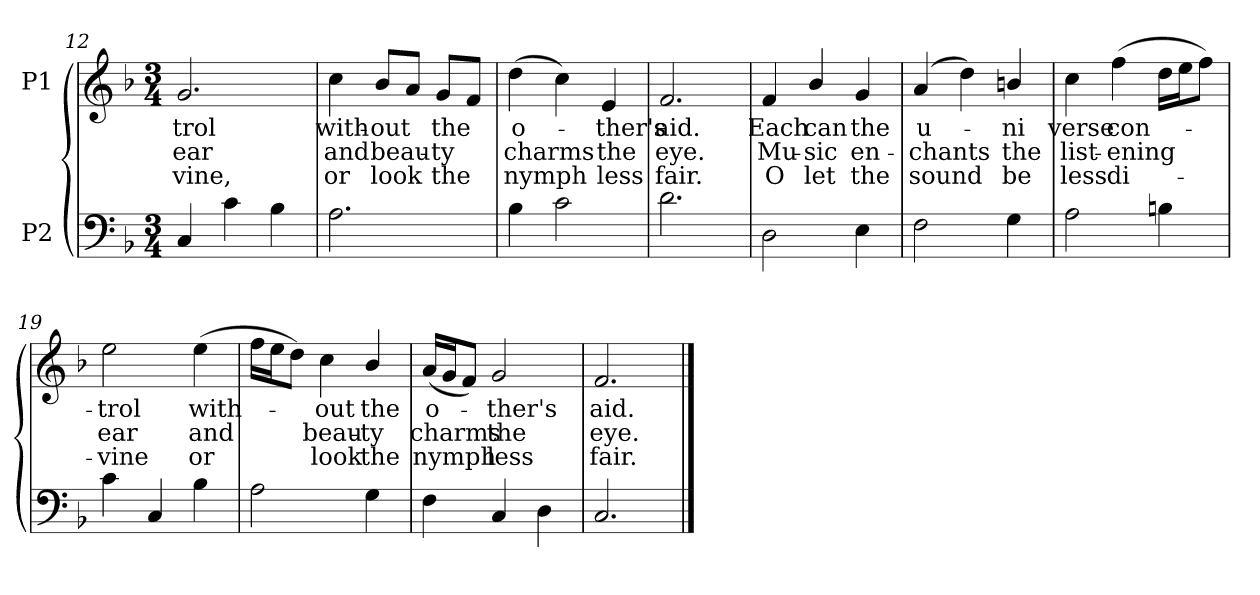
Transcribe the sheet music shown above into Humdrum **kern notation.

**kern	**kern	**text	**text	**text
*part2	*part1	*part1	*part1	*part1
*staff2	*staff1	*staff1	*staff1	*staff1
*I"P2	*I"P1	*	*	*
*clefF4	*clefG2	*	*	*
*k[b-]	*k[b-]	*	*	*
*F:	*F:	*	*	*
*M3/4	*M3/4	*	*	*
=12	=12	=12	=12	=12
!	!	!LO:LY:b:color=#000000	!LO:LY:b:color=#000000	!LO:LY:b:color=#000000
4Ci/	2.gi/	-trol	ear	-vine,
4ci\	.	.	.	.
4B-i\	.	.	.	.
=13	=13	=13	=13	=13
!	!	!LO:LY:b:color=#000000	!LO:LY:b:color=#000000	!LO:LY:b:color=#000000
2.Ai\	4cci\	with-	and	or
!	!	!LO:LY:b:color=#000000	!LO:LY:b:color=#000000	!LO:LY:b:color=#000000
.	8b-i/L	-out	beau-	look
.	8ai/J	.	.	.
!	!	!LO:LY:b:color=#000000	!LO:LY:b:color=#000000	!LO:LY:b:color=#000000
.	8gi/L	the	-ty	the
.	8fi/J	.	.	.
=14	=14	=14	=14	=14
!	!	!LO:LY:b:color=#000000	!LO:LY:b:color=#000000	!LO:LY:b:color=#000000
4B-i\	(4ddi\	o-	charms	nymph
2ci\	4cci\)	.	.	.
!	!	!LO:LY:b:color=#000000	!LO:LY:b:color=#000000	!LO:LY:b:color=#000000
.	4ei/	-ther's	the	less
!!LO:LB:g=z
=15	=15	=15	=15	=15
!	!	!LO:LY:b:color=#000000	!LO:LY:b:color=#000000	!LO:LY:b:color=#000000
2.di\	2.fi/	aid.	eye.	fair.
=16	=16	=16	=16	=16
!	!	!LO:LY:b:color=#000000	!LO:LY:b:color=#000000	!LO:LY:b:color=#000000
2Di\	4fi/	Each	Mu-	O
!	!	!LO:LY:b:color=#000000	!LO:LY:b:color=#000000	!LO:LY:b:color=#000000
.	4b-i/	can	-sic	let
!	!	!LO:LY:b:color=#000000	!LO:LY:b:color=#000000	!LO:LY:b:color=#000000
4Ei\	4gi/	the	en-	the
=17	=17	=17	=17	=17
!	!	!LO:LY:b:color=#000000	!LO:LY:b:color=#000000	!LO:LY:b:color=#000000
2Fi\	(4ai/	u-	-chants	sound
.	4ddi\)	.	.	.
!	!	!LO:LY:b:color=#000000	!LO:LY:b:color=#000000	!LO:LY:b:color=#000000
4Gi\	4bni/	-ni	the	be
=18	=18	=18	=18	=18
!	!	!LO:LY:b:color=#000000	!LO:LY:b:color=#000000	!LO:LY:b:color=#000000
2Ai\	4cci\	verse	list-	less
!	!	!LO:LY:b:color=#000000	!LO:LY:b:color=#000000	!LO:LY:b:color=#000000
.	(4ffi\	con-	-ening	di-
4Bni\	16ddi\LL	.	.	.
.	16eei\J	.	.	.
.	8ffi\J)	.	.	.
=19	=19	=19	=19	=19
!	!	!LO:LY:b:color=#000000	!LO:LY:b:color=#000000	!LO:LY:b:color=#000000
4ci\	2eei\	-trol	ear	-vine
4Ci/	.	.	.	.
!	!	!LO:LY:b:color=#000000	!LO:LY:b:color=#000000	!LO:LY:b:color=#000000
4B-i\	(4eei\	with-	and	or
=20	=20	=20	=20	=20
2Ai\	16ffi\LL	.	.	.
.	16eei\J	.	.	.
.	8ddi\J)	.	.	.
!	!	!LO:LY:b:color=#000000	!LO:LY:b:color=#000000	!LO:LY:b:color=#000000
.	4cci\	-out	beau-	look
!	!	!LO:LY:b:color=#000000	!LO:LY:b:color=#000000	!LO:LY:b:color=#000000
4Gi\	4b-i/	the	-ty	the
=21	=21	=21	=21	=21
!	!	!LO:LY:b:color=#000000	!LO:LY:b:color=#000000	!LO:LY:b:color=#000000
4Fi\	(16ai/LL	o-	charms	nymph
.	16gi/J	.	.	.
.	8fi/J)	.	.	.
!	!	!LO:LY:b:color=#000000	!LO:LY:b:color=#000000	!LO:LY:b:color=#000000
4Ci/	2gi/	-ther's	the	less
4Di\	.	.	.	.
=22	=22	=22	=22	=22
!	!	!LO:LY:b:color=#000000	!LO:LY:b:color=#000000	!LO:LY:b:color=#000000
2.Ci/	2.fi/	aid.	eye.	fair.
==	==	==	==	==
*-	*-	*-	*-	*-
